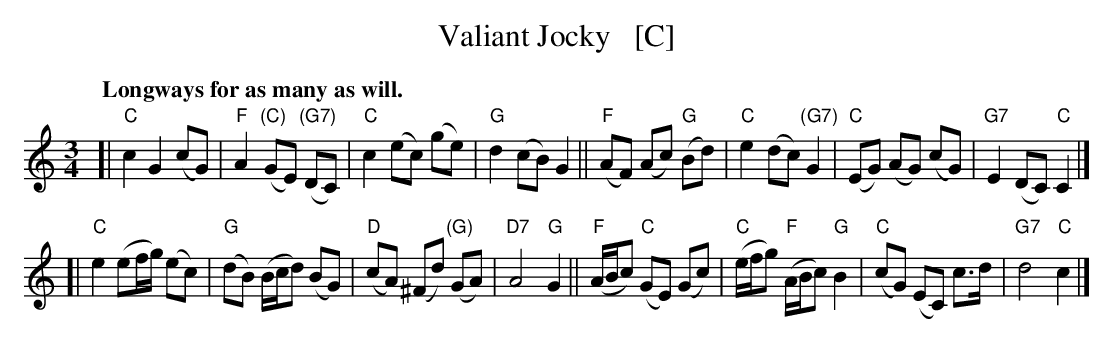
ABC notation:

X:1
T: Valiant Jocky   [C]
Q: "Longways for as many as will."
M: 3/4
L: 1/8
K: C
[|\
"C"c2 G2 (cG) | "F"A2 "(C)"(GE) "(G7)"(DC) | "C"c2 (ec) (ge) | "G"d2(cB) G2 ||\
"F"(AF) (Ac) "G"(Bd) | "C"e2 (dc) "(G7)"G2 | "C"(EG) (AG) (cG) | "G7"E2 (DC) "C"C2 |]
[|\
"C"e2 (ef/g/) (ec) | "G"(dB) (B/c/d) (BG) | "D"(cA) (^Fd) "(G)"(GA) | "D7"A4 "G"G2 ||\
"F"(A/B/c) "C"(GE) (Gc) | "C"(e/f/g) "F"(A/B/c) "G"B2 | "C"(cG) (EC) c>d | "G7"d4 "C"c2 |]
